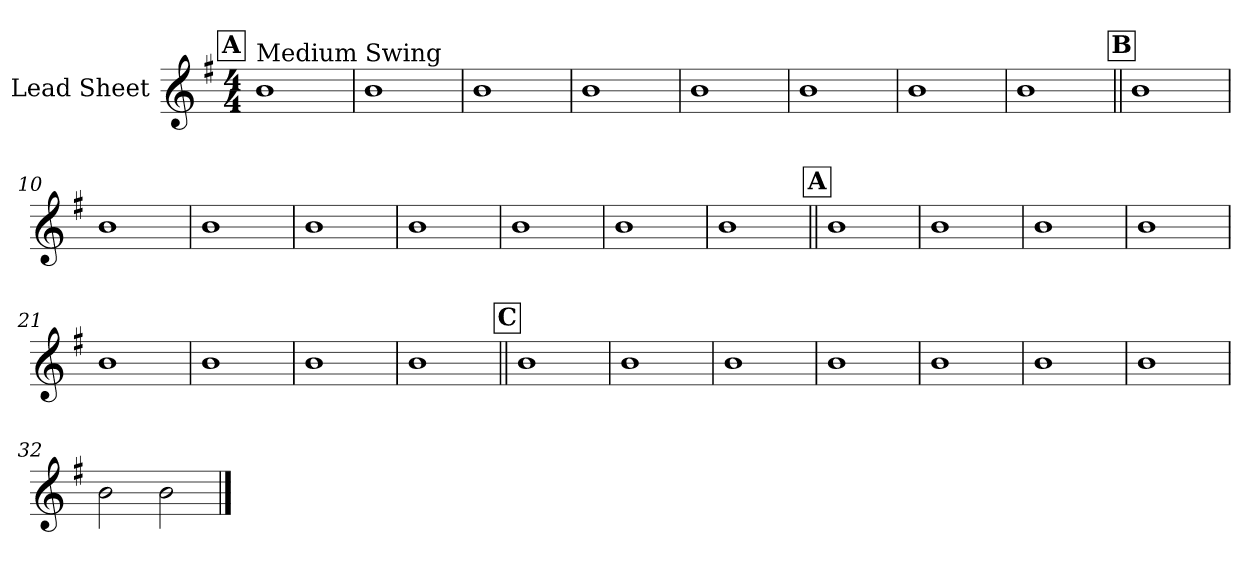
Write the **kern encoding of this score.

**kern
*part1
*staff1
*I"Lead Sheet
*clefG2
*k[f#]
*G:
*M4/4
!!LO:REH:place=s1:a:fs=14:t=A
=1
!LO:TX:a:t=Medium Swing
1b
=2
1b
=3
1b
=4
1b
!!LO:LB:g=z
=5
1b
=6
1b
=7
1b
=8
1b
!!LO:LB:g=z
!!LO:REH:place=s1:a:fs=14:t=B
=9||
1b
=10
1b
=11
1b
=12
1b
!!LO:LB:g=z
=13
1b
=14
1b
=15
1b
=16
1b
!!LO:LB:g=z
!!LO:REH:place=s1:a:fs=14:t=A
=17||
1b
=18
1b
=19
1b
=20
1b
!!LO:LB:g=z
=21
1b
=22
1b
=23
1b
=24
1b
!!LO:LB:g=z
!!LO:REH:place=s1:a:fs=14:t=C
=25||
1b
=26
1b
=27
1b
=28
1b
!!LO:LB:g=z
=29
1b
=30
1b
=31
1b
=32
2b\
2b\
==
*-
